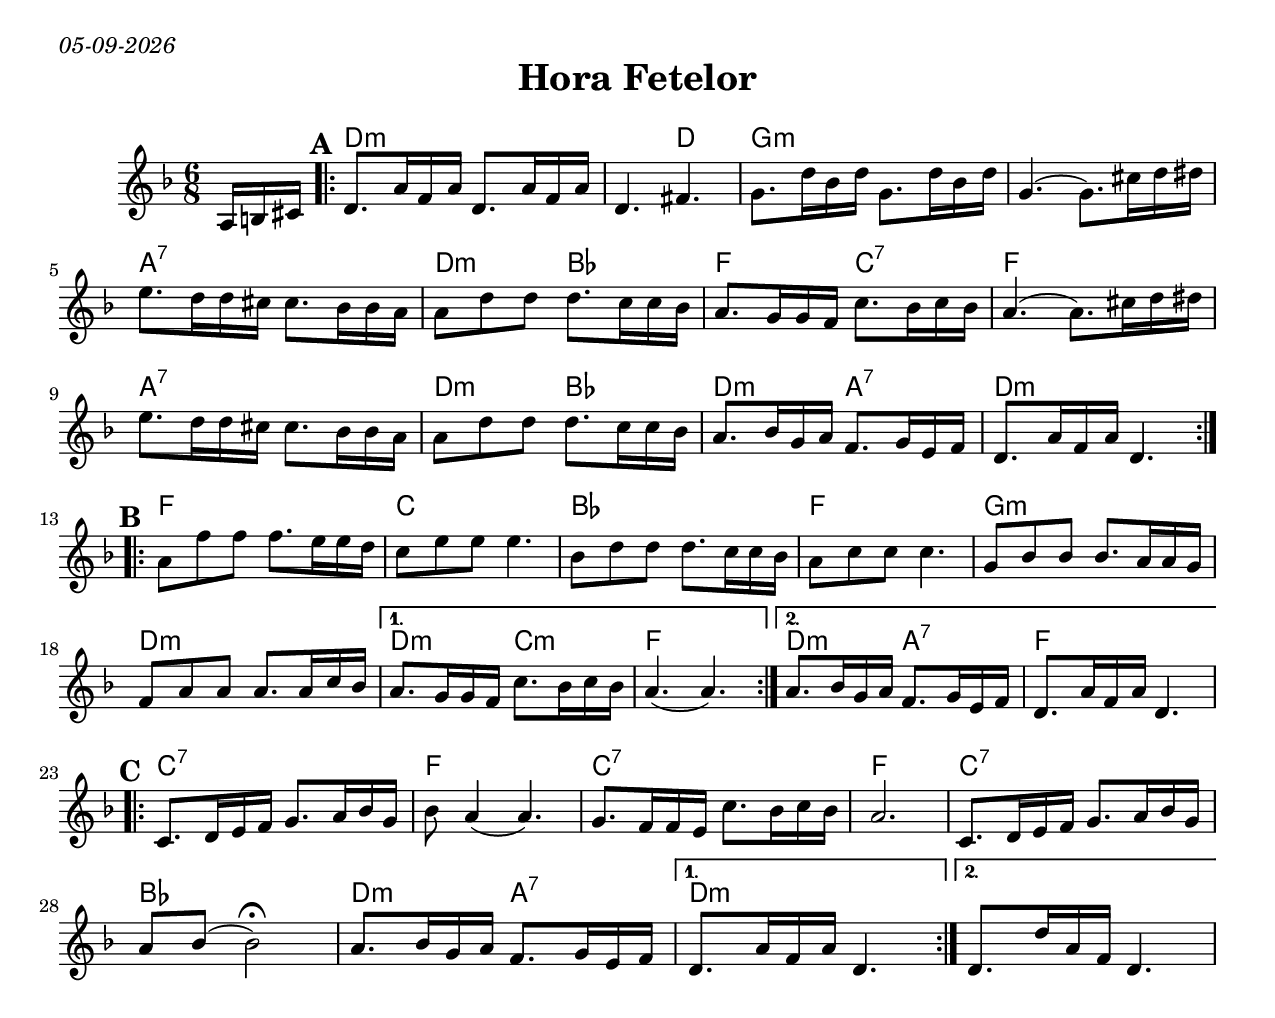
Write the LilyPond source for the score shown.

\version "2.18.0"
\include "english.ly"
\paper{
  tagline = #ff
  print-all-headers = ##t
  #(set-paper-size "letter")
}
date = #(strftime "%d-%m-%Y" (localtime (current-time)))

\markup{ \italic{ \date }  }

%\markup{ Got something to say? }

global = {
  \clef treble
  \key d \minor
  \time 6/8
  \set Score.markFormatter = #format-mark-box-alphabet
}

%#################################### Melody ########################
%melody =  \transpose c d \relative c' {  %transpose for clarinet
melody = \relative c' {
  \global
  \partial 16*3 a16 b cs   %lead in notes

  \repeat volta 2{
   \mark \default
   d8. a'16 f a d,8. a'16 f a
   d,4. fs
   g8. d'16 bf d g,8. d'16 bf d|
   g,4. (g8.)cs16d ds

   e8. d16 d cs cs8. bf16 bf a
   a8 d d d8. c16 c bf
   a8. g16 g f c'8. bf16 c bf
   a4.(a8.) cs16 d ds
   e8. d16 d cs cs8. bf16 bf a

    a8 d d d8. c16 c bf
    a8. bf16 g a f8. g16 e f
    d8. a'16 f a d,4.

  }


  \repeat volta 2{
   \mark \default
   a'8 f' f f8. e16 e d
   c8 e e e4.
   bf8 d d d8. c16 c bf
   a8 c c c4.

   g8 bf bf bf8. a16 a g
   f8 a a a8. a16 c bf

  }
   \alternative {
     {a8. g16 g f c'8. bf16 c bf
     a4.(a4.)}
     {a8. bf16 g a f8. g16 e f
     d8. a'16 f a d,4. }
   }
   \break
     \repeat volta 2{
   \mark \default
   c8. d16 e f g8. a16 bf g
   bf8 a4(a4.)
   g8. f16 f e c'8. bf16 c bf|
   a2.

   c,8. d16 e f g8. a16 bf g|
   a8 bf(bf2\fermata)  |
   a8. bf16 g a f8. g16 e f

     }
  \alternative{
  {d8. a'16 f a d,4.}
  {d8. d'16 a f d4.}
  }

}
%################################# Lyrics #####################
%\addlyrics{ \set stanza = #"1. " }
%################################# Chords #######################
harmonies = \chordmode {
  s16*3
  d8*9:m d8*3
  g4*6:m
  a4*3:7
  d8*3:m bf8*3
  f8*3 c8*3:7
  f8*6
  a8*6:7
  d8*3:m bf8*3
  d8*3:m a8*3:7
  d8*6:m
  %b
  f8*6
  c8*6
  bf8*6:
  f8*6   %d7
  g8*6:m
  d8*6:m
  d8*3:m c8*3:m
  f8*6
  d8*3:m a8*3:7
  f8*6
  %c
  c8*6:7
  f8*6
  c8*6:7
  f8*6
  c8*6:7
  bf8*6
  d8*3:m
  a8*3:7
  d8*12:m

}


\score {
  <<
    \new ChordNames {
      \set chordChanges = ##f
      \harmonies
    }
    \new Staff   \melody
  >>
  \header{
    title= "Hora Fetelor"
    %composer="Sergei Lunkevitch"
    %composer= ""
    instrument =""
    arranger= ""
  }
  \layout{indent = 1.0\cm}
  \midi {
    \tempo 4 = 120

    % \midi { }
  }
}
%{
% more verses:
\markup{}
\markup {
  \fill-line {
    \hspace #0.1 % distance from left margin
    \column {
      \line { "1."
	\column {
	  ""
	}
      }
      \hspace #0.2 % vertical distance between verses
      \line { "2."
	\column {
	 ""
	}
      }
    }
    \hspace #0.1  % horiz. distance between columns
    \column {
      \line { "3."
	\column {
	  ""
	}
      }
      \hspace #0.2 % distance between verses
      \line { "4."
	\column {
	 ""
	}
      }
    }
    \hspace #0.1 % distance to right margin
  }
}

%}
